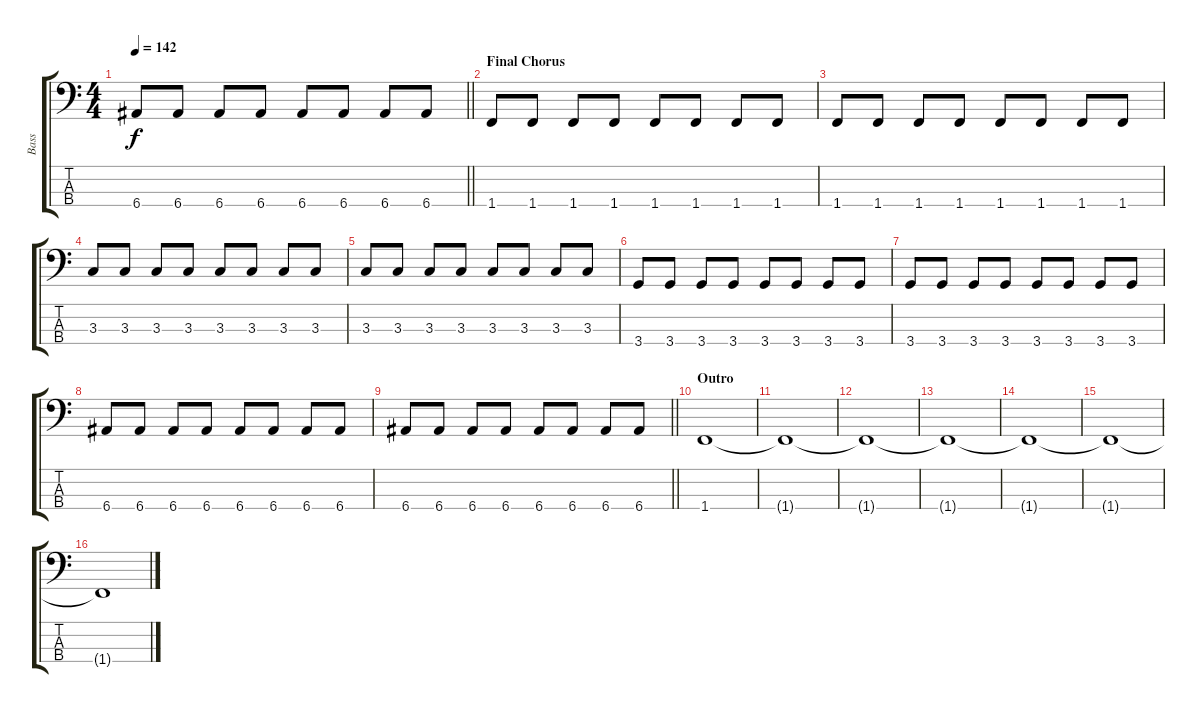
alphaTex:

\track ("Bass" "Bass") {instrument electricbassfinger}
\staff {score tabs}
\tuning (G2 D2 A1 E1) {hide}
\ts (4 4)
\tempo 142
\clef f4
\barLineRight lightlight
\ks c
6.4.8{dy f} 6.4.8 6.4.8 6.4.8 6.4.8 6.4.8 6.4.8 6.4.8 |
\section ("" "Final Chorus")
1.4.8 1.4.8 1.4.8 1.4.8 1.4.8 1.4.8 1.4.8 1.4.8 |
1.4.8 1.4.8 1.4.8 1.4.8 1.4.8 1.4.8 1.4.8 1.4.8 |
3.3.8 3.3.8 3.3.8 3.3.8 3.3.8 3.3.8 3.3.8 3.3.8 |
3.3.8 3.3.8 3.3.8 3.3.8 3.3.8 3.3.8 3.3.8 3.3.8 |
3.4.8 3.4.8 3.4.8 3.4.8 3.4.8 3.4.8 3.4.8 3.4.8 |
3.4.8 3.4.8 3.4.8 3.4.8 3.4.8 3.4.8 3.4.8 3.4.8 |
6.4.8 6.4.8 6.4.8 6.4.8 6.4.8 6.4.8 6.4.8 6.4.8 |
\barLineRight lightlight
6.4.8 6.4.8 6.4.8 6.4.8 6.4.8 6.4.8 6.4.8 6.4.8 |
\section ("" "Outro")
1.4.1 |
1.4{t}.1 |
1.4{t}.1 |
1.4{t}.1 |
1.4{t}.1 |
1.4{t}.1 |
1.4{t}.1
